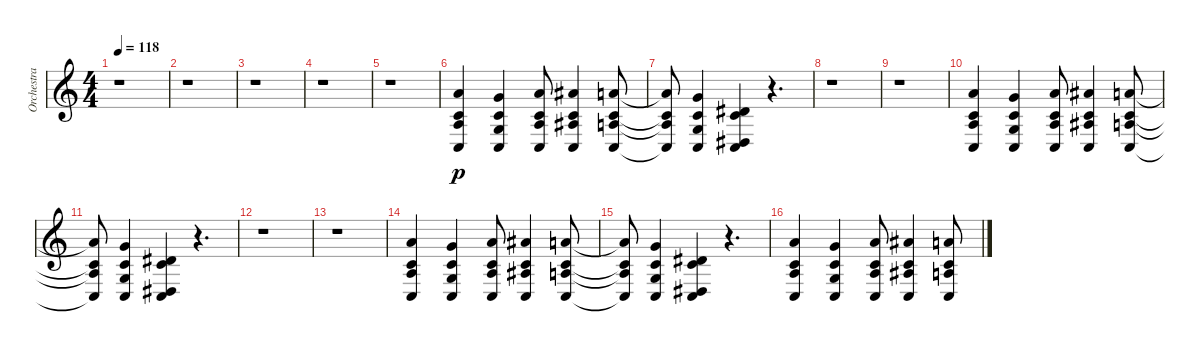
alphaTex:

\track ("Orchestra Hits" "Orchestra ") {instrument orchestrahit}
\staff {score}
\tuning (E4 B3 G3 D3 A2 E2) {hide}
\ts (4 4)
\tempo 118
\clef g2
\ks c
r.1{dy mp} |
r.1 |
r.1 |
r.1 |
r.1 |
(5.1 5.3 7.4 3.5).4{dy p} (3.1 5.3 5.4 3.5).4 (5.1 5.3 7.4 3.5).8 (6.1 5.3 8.4 3.5).4 (5.1 5.3 7.4 3.5).8 |
(5.1{t} 5.3{t} 7.4{t} 3.5{t}).8 (3.1 5.3 5.4 3.5).4 (4.2 5.3 1.4 3.5).4 r.4{d} |
r.1 |
r.1 |
(5.1 5.3 7.4 3.5).4 (3.1 5.3 5.4 3.5).4 (5.1 5.3 7.4 3.5).8 (6.1 5.3 8.4 3.5).4 (5.1 5.3 7.4 3.5).8 |
(5.1{t} 5.3{t} 7.4{t} 3.5{t}).8 (3.1 5.3 5.4 3.5).4 (4.2 5.3 1.4 3.5).4 r.4{d} |
r.1 |
r.1 |
(5.1 5.3 7.4 3.5).4 (3.1 5.3 5.4 3.5).4 (5.1 5.3 7.4 3.5).8 (6.1 5.3 8.4 3.5).4 (5.1 5.3 7.4 3.5).8 |
(5.1{t} 5.3{t} 7.4{t} 3.5{t}).8 (3.1 5.3 5.4 3.5).4 (4.2 5.3 1.4 3.5).4 r.4{d} |
(5.1 5.3 7.4 3.5).4 (3.1 5.3 5.4 3.5).4 (5.1 5.3 7.4 3.5).8 (6.1 5.3 8.4 3.5).4 (5.1 5.3 7.4 3.5).8
